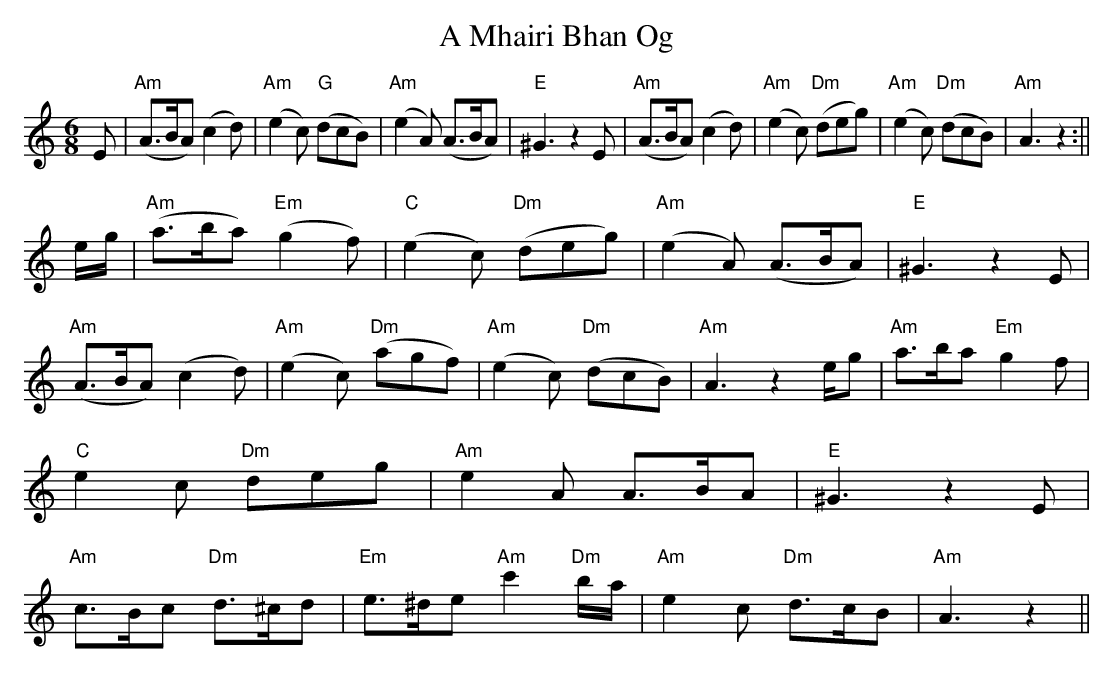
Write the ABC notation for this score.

X:1
T:A Mhairi Bhan Og
M:6/8
L:1/8
K:Am
E|"Am"(A>BA) (c2d)|"Am"(e2c) "G"(dcB)|"Am"(e2A) (A>BA)|"E"^G3 z2E|
"Am"(A>BA) (c2d)|"Am"(e2c) "Dm"(deg)|"Am"(e2c) "Dm"(dcB)|"Am"A3z2:||!
e/g/|"Am"(a>ba) "Em"(g2f)|"C"(e2c) "Dm"(deg)|"Am"(e2A) (A>BA)|"E"^G3 z2E
|
"Am"(A>BA) (c2d)|"Am"(e2c) "Dm"(agf)|"Am"(e2c) "Dm"(dcB)|"Am"A3 z2e/g
/|
"Am"a>ba "Em"g2f|"C"e2c "Dm"deg|"Am"e2A A>BA|"E"^G3 z2E|
"Am"c>Bc "Dm"d>^cd|"Em"e>^de "Am"c'2 "Dm"b/a/|
"Am"e2c "Dm"d>cB|"Am"A3 z2||
